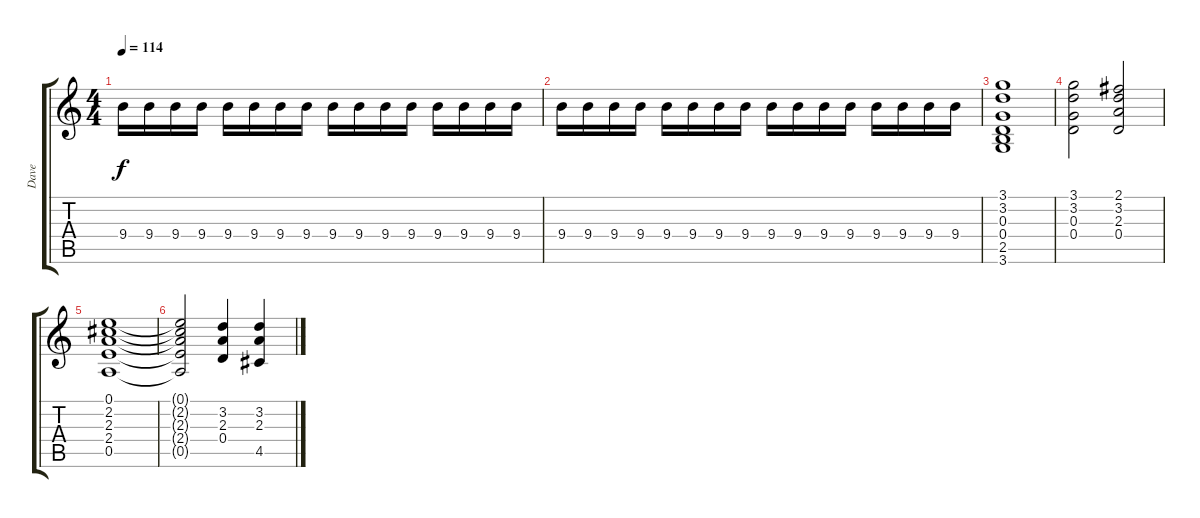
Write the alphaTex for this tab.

\track ("Dave" "Dave") {instrument overdrivenguitar}
\staff {score tabs}
\tuning (E4 B3 G3 D3 A2 E2) {hide}
\ts (4 4)
\tempo 114
\clef g2
\ks c
9.4.16{dy f} 9.4.16 9.4.16 9.4.16 9.4.16 9.4.16 9.4.16 9.4.16 9.4.16 9.4.16 9.4.16 9.4.16 9.4.16 9.4.16 9.4.16 9.4.16 |
9.4.16 9.4.16 9.4.16 9.4.16 9.4.16 9.4.16 9.4.16 9.4.16 9.4.16 9.4.16 9.4.16 9.4.16 9.4.16 9.4.16 9.4.16 9.4.16 |
(3.1 3.2 0.3 0.4 2.5 3.6).1 |
(3.1 3.2 0.3 0.4).2 (2.1 3.2 2.3 0.4).2 |
(0.1 2.2 2.3 2.4 0.5).1 |
(0.1{t} 2.2{t} 2.3{t} 2.4{t} 0.5{t}).2 (3.2 2.3 0.4).4 (3.2 2.3 4.5).4
